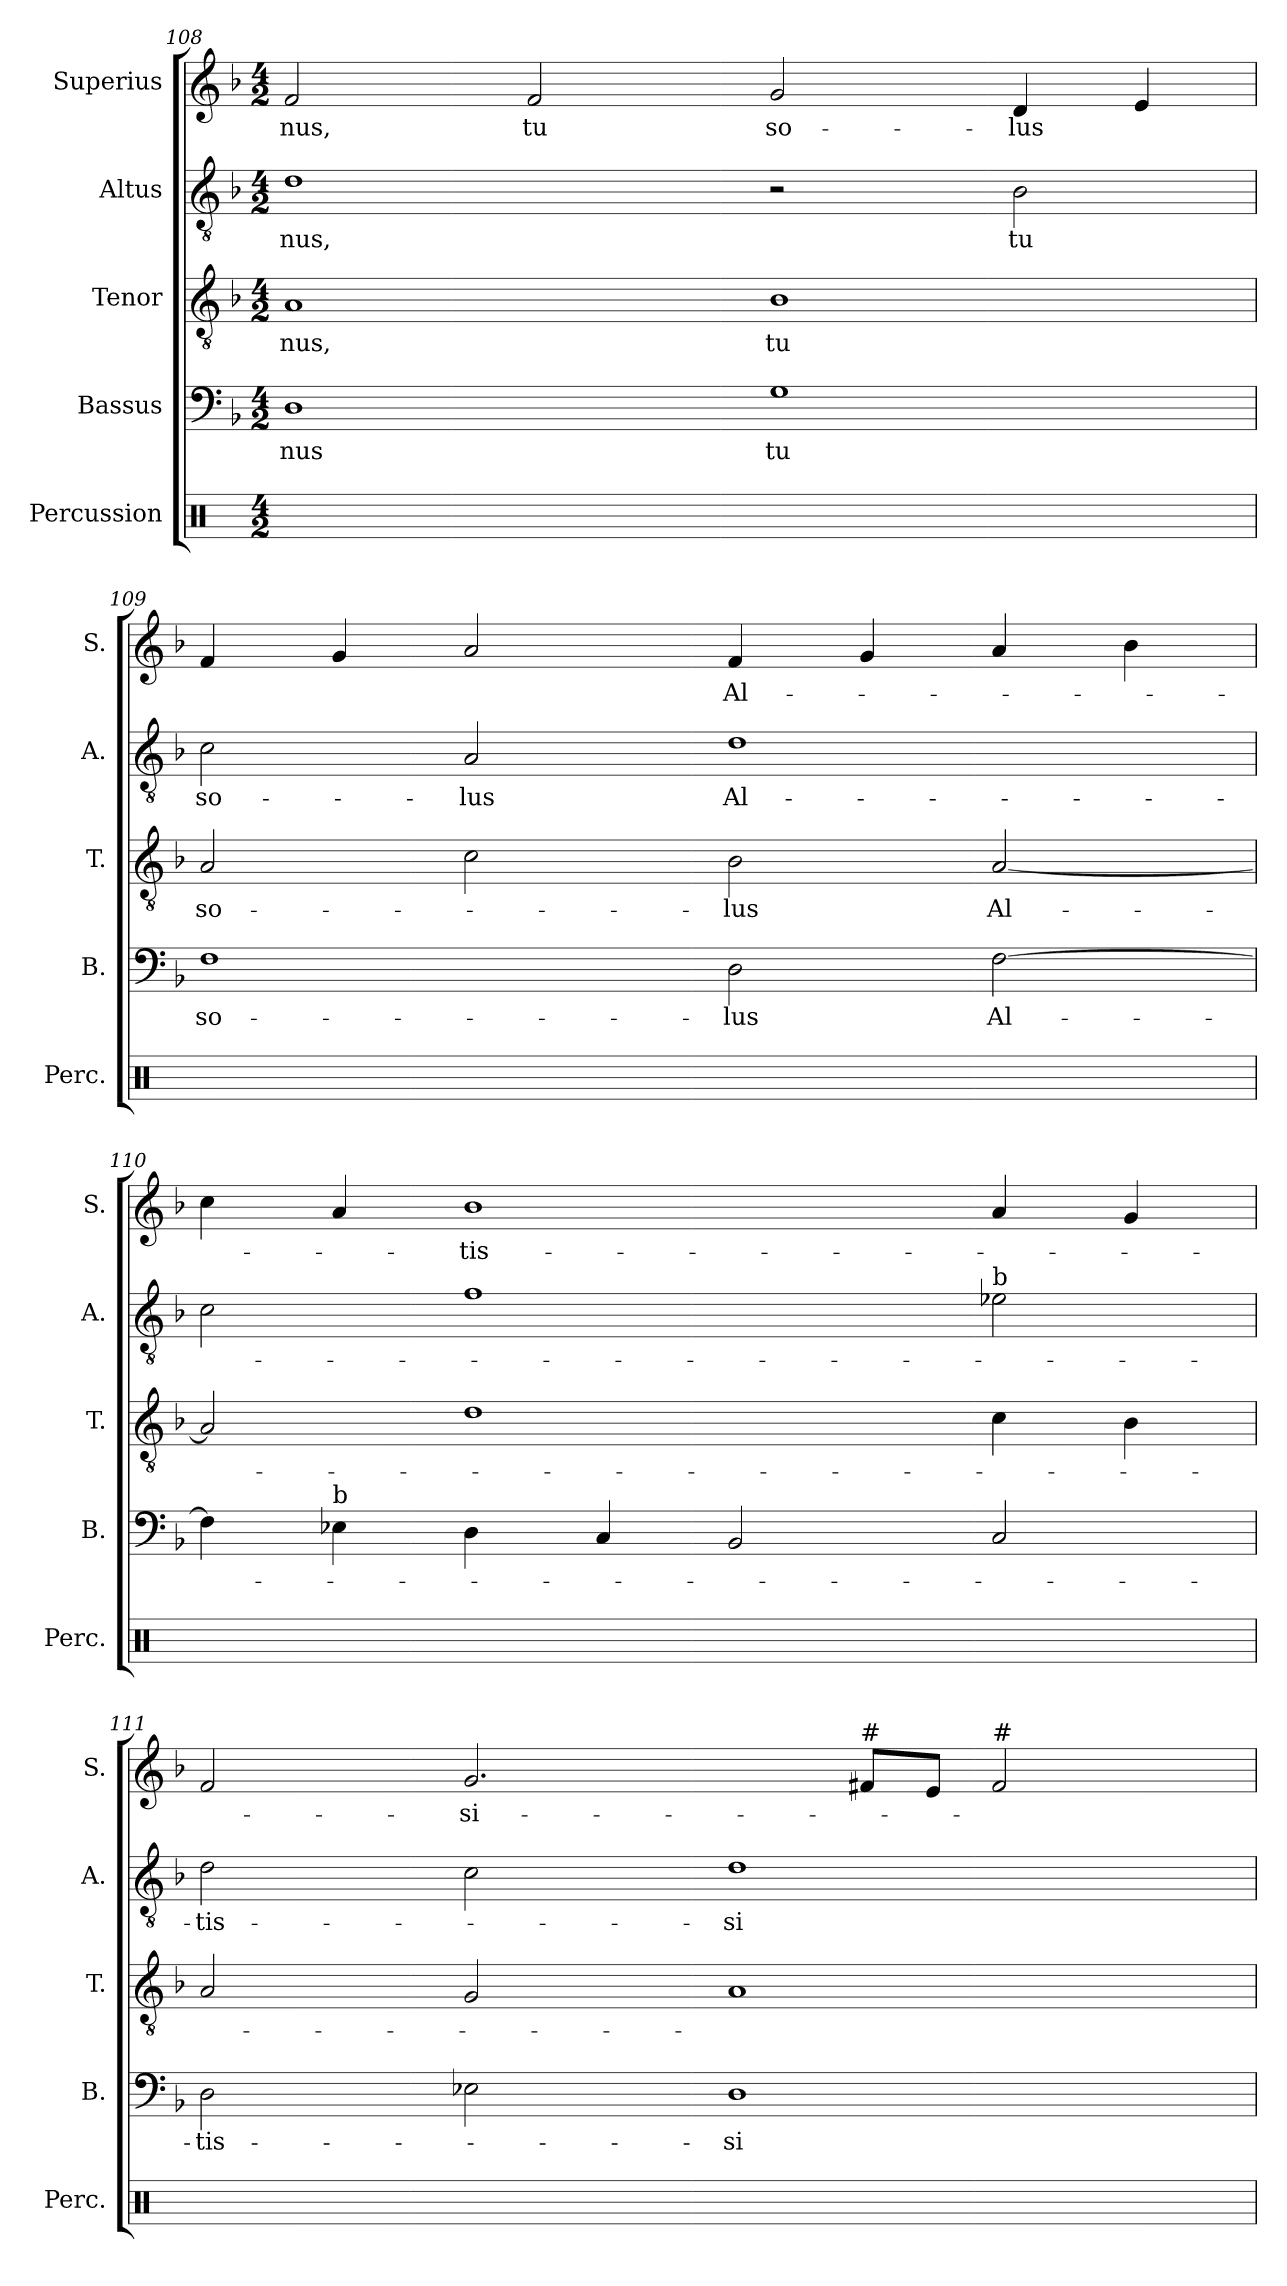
**kern	**kern	**text	**kern	**text	**kern	**text	**kern	**text
*part5	*part4	*part4	*part3	*part3	*part2	*part2	*part1	*part1
*staff5	*staff4	*staff4	*staff3	*staff3	*staff2	*staff2	*staff1	*staff1
*I"Percussion	*I"Bassus	*	*I"Tenor	*	*I"Altus	*	*I"Superius	*
*I'Perc.	*I'B.	*	*I'T.	*	*I'A.	*	*I'S.	*
!!LO:LB:g=z
*clefX	*clefF4	*	*clefGv2	*	*clefGv2	*	*clefG2	*
*	*	*	*ITrd7c12	*	*ITrd7c12	*	*	*
*k[]	*k[b-]	*	*k[b-]	*	*k[b-]	*	*k[b-]	*
*C:	*F:	*	*F:	*	*F:	*	*F:	*
*M4/2	*M4/2	*	*M4/2	*	*M4/2	*	*M4/2	*
=108	=108	=108	=108	=108	=108	=108	=108	=108
!	!	!LO:LY:b:color=#000000	!	!	!	!	!	!
!	!	!	!	!LO:LY:b:color=#000000	!	!	!	!
!	!	!	!	!	!	!LO:LY:b:color=#000000	!	!
!	!	!	!	!	!	!	!	!LO:LY:b:color=#000000
16Rei/LLyy	1Di	-nus	1AAi	-nus,	1Di	-nus,	2fi/	-nus,
16Rei/yy	.	.	.	.	.	.	.	.
16Rei/yy	.	.	.	.	.	.	.	.
16Rei/JJyy	.	.	.	.	.	.	.	.
16Rei/LLyy	.	.	.	.	.	.	.	.
16Rei/yy	.	.	.	.	.	.	.	.
16Rei/yy	.	.	.	.	.	.	.	.
16Rei/JJyy	.	.	.	.	.	.	.	.
!	!	!	!	!	!	!	!	!LO:LY:b:color=#000000
16Rei/LLyy	.	.	.	.	.	.	2fi/	tu
16Rei/yy	.	.	.	.	.	.	.	.
16Rei/yy	.	.	.	.	.	.	.	.
16Rei/JJyy	.	.	.	.	.	.	.	.
16Rei/LLyy	.	.	.	.	.	.	.	.
16Rei/yy	.	.	.	.	.	.	.	.
16Rei/yy	.	.	.	.	.	.	.	.
16Rei/JJyy	.	.	.	.	.	.	.	.
!	!	!LO:LY:b:color=#000000	!	!	!	!	!	!
!	!	!	!	!LO:LY:b:color=#000000	!	!	!	!
!	!	!	!	!	!	!	!	!LO:LY:b:color=#000000
16Rei/LLyy	1Gi	tu	1BB-i	tu	2r	.	2gi/	so-
16Rei/yy	.	.	.	.	.	.	.	.
16Rei/yy	.	.	.	.	.	.	.	.
16Rei/JJyy	.	.	.	.	.	.	.	.
16Rei/LLyy	.	.	.	.	.	.	.	.
16Rei/yy	.	.	.	.	.	.	.	.
16Rei/yy	.	.	.	.	.	.	.	.
16Rei/JJyy	.	.	.	.	.	.	.	.
!	!	!	!	!	!	!LO:LY:b:color=#000000	!	!
!	!	!	!	!	!	!	!	!LO:LY:b:color=#000000
16Rei/LLyy	.	.	.	.	2BB-i\	tu	4di/	-lus
16Rei/yy	.	.	.	.	.	.	.	.
16Rei/yy	.	.	.	.	.	.	.	.
16Rei/JJyy	.	.	.	.	.	.	.	.
16Rei/LLyy	.	.	.	.	.	.	4ei/	.
16Rei/yy	.	.	.	.	.	.	.	.
16Rei/yy	.	.	.	.	.	.	.	.
16Rei/JJyy	.	.	.	.	.	.	.	.
=109	=109	=109	=109	=109	=109	=109	=109	=109
!	!	!LO:LY:b:color=#000000	!	!	!	!	!	!
!	!	!	!	!LO:LY:b:color=#000000	!	!	!	!
!	!	!	!	!	!	!LO:LY:b:color=#000000	!	!
16Rei/LLyy	1Fi	so-	2AAi/	so-	2Ci\	so-	4fi/	.
16Rei/yy	.	.	.	.	.	.	.	.
16Rei/yy	.	.	.	.	.	.	.	.
16Rei/JJyy	.	.	.	.	.	.	.	.
16Rei/LLyy	.	.	.	.	.	.	4gi/	.
16Rei/yy	.	.	.	.	.	.	.	.
16Rei/yy	.	.	.	.	.	.	.	.
16Rei/JJyy	.	.	.	.	.	.	.	.
!	!	!	!	!	!	!LO:LY:b:color=#000000	!	!
16Rei/LLyy	.	.	2Ci\	.	2AAi/	-lus	2ai/	.
16Rei/yy	.	.	.	.	.	.	.	.
16Rei/yy	.	.	.	.	.	.	.	.
16Rei/JJyy	.	.	.	.	.	.	.	.
16Rei/LLyy	.	.	.	.	.	.	.	.
16Rei/yy	.	.	.	.	.	.	.	.
16Rei/yy	.	.	.	.	.	.	.	.
16Rei/JJyy	.	.	.	.	.	.	.	.
!	!	!LO:LY:b:color=#000000	!	!	!	!	!	!
!	!	!	!	!LO:LY:b:color=#000000	!	!	!	!
!	!	!	!	!	!	!LO:LY:b:color=#000000	!	!
!	!	!	!	!	!	!	!	!LO:LY:b:color=#000000
16Rei/LLyy	2Di\	-lus	2BB-i\	-lus	1Di	Al-	4fi/	Al-
16Rei/yy	.	.	.	.	.	.	.	.
16Rei/yy	.	.	.	.	.	.	.	.
16Rei/JJyy	.	.	.	.	.	.	.	.
16Rei/LLyy	.	.	.	.	.	.	4gi/	.
16Rei/yy	.	.	.	.	.	.	.	.
16Rei/yy	.	.	.	.	.	.	.	.
16Rei/JJyy	.	.	.	.	.	.	.	.
!	!	!LO:LY:b:color=#000000	!	!	!	!	!	!
!	!	!	!	!LO:LY:b:color=#000000	!	!	!	!
16Rei/LLyy	[>2Fi\	Al-	[<2AAi/	Al-	.	.	4ai/	.
16Rei/yy	.	.	.	.	.	.	.	.
16Rei/yy	.	.	.	.	.	.	.	.
16Rei/JJyy	.	.	.	.	.	.	.	.
16Rei/LLyy	.	.	.	.	.	.	4b-i\	.
16Rei/yy	.	.	.	.	.	.	.	.
16Rei/yy	.	.	.	.	.	.	.	.
16Rei/JJyy	.	.	.	.	.	.	.	.
=110	=110	=110	=110	=110	=110	=110	=110	=110
16Rei/LLyy	4Fi\]	.	2AAi/]	.	2Ci\	.	4cci\	.
16Rei/yy	.	.	.	.	.	.	.	.
16Rei/yy	.	.	.	.	.	.	.	.
16Rei/JJyy	.	.	.	.	.	.	.	.
!	!LO:TX:a:t=b	!	!	!	!	!	!	!
16Rei/LLyy	4E-j\	.	.	.	.	.	4ai/	.
16Rei/yy	.	.	.	.	.	.	.	.
16Rei/yy	.	.	.	.	.	.	.	.
16Rei/JJyy	.	.	.	.	.	.	.	.
!	!	!	!	!	!	!	!	!LO:LY:b:color=#000000
16Rei/LLyy	4Di\	.	1Di	.	1Fi	.	1b-i	-tis-
16Rei/yy	.	.	.	.	.	.	.	.
16Rei/yy	.	.	.	.	.	.	.	.
16Rei/JJyy	.	.	.	.	.	.	.	.
16Rei/LLyy	4Ci/	.	.	.	.	.	.	.
16Rei/yy	.	.	.	.	.	.	.	.
16Rei/yy	.	.	.	.	.	.	.	.
16Rei/JJyy	.	.	.	.	.	.	.	.
16Rei/LLyy	2BB-i/	.	.	.	.	.	.	.
16Rei/yy	.	.	.	.	.	.	.	.
16Rei/yy	.	.	.	.	.	.	.	.
16Rei/JJyy	.	.	.	.	.	.	.	.
16Rei/LLyy	.	.	.	.	.	.	.	.
16Rei/yy	.	.	.	.	.	.	.	.
16Rei/yy	.	.	.	.	.	.	.	.
16Rei/JJyy	.	.	.	.	.	.	.	.
!	!	!	!	!	!LO:TX:a:t=b	!	!	!
16Rei/LLyy	2Ci/	.	4Ci\	.	2E-j\	.	4ai/	.
16Rei/yy	.	.	.	.	.	.	.	.
16Rei/yy	.	.	.	.	.	.	.	.
16Rei/JJyy	.	.	.	.	.	.	.	.
16Rei/LLyy	.	.	4BB-i\	.	.	.	4gi/	.
16Rei/yy	.	.	.	.	.	.	.	.
16Rei/yy	.	.	.	.	.	.	.	.
16Rei/JJyy	.	.	.	.	.	.	.	.
=111	=111	=111	=111	=111	=111	=111	=111	=111
!	!	!LO:LY:b:color=#000000	!	!	!	!	!	!
!	!	!	!	!	!	!LO:LY:b:color=#000000	!	!
16Rei/LLyy	2Di\	-tis-	2AAi/	.	2Di\	-tis-	2fi/	.
16Rei/yy	.	.	.	.	.	.	.	.
16Rei/yy	.	.	.	.	.	.	.	.
16Rei/JJyy	.	.	.	.	.	.	.	.
16Rei/LLyy	.	.	.	.	.	.	.	.
16Rei/yy	.	.	.	.	.	.	.	.
16Rei/yy	.	.	.	.	.	.	.	.
16Rei/JJyy	.	.	.	.	.	.	.	.
!	!	!	!	!	!	!	!	!LO:LY:b:color=#000000
16Rei/LLyy	2E-Xi\	.	2GGi/	.	2Ci\	.	2.gi/	-si-
16Rei/yy	.	.	.	.	.	.	.	.
16Rei/yy	.	.	.	.	.	.	.	.
16Rei/JJyy	.	.	.	.	.	.	.	.
16Rei/LLyy	.	.	.	.	.	.	.	.
16Rei/yy	.	.	.	.	.	.	.	.
16Rei/yy	.	.	.	.	.	.	.	.
16Rei/JJyy	.	.	.	.	.	.	.	.
!	!	!LO:LY:b:color=#000000	!	!	!	!	!	!
!	!	!	!	!	!	!LO:LY:b:color=#000000	!	!
16Rei/LLyy	1Di	-si-	1AAi	.	1Di	-si-	.	.
16Rei/yy	.	.	.	.	.	.	.	.
16Rei/yy	.	.	.	.	.	.	.	.
16Rei/JJyy	.	.	.	.	.	.	.	.
!	!	!	!	!	!	!	!LO:TX:a:t=#	!
16Rei/LLyy	.	.	.	.	.	.	8f#j/L	.
16Rei/yy	.	.	.	.	.	.	.	.
16Rei/yy	.	.	.	.	.	.	8ei/J	.
16Rei/JJyy	.	.	.	.	.	.	.	.
!	!	!	!	!	!	!	!LO:TX:a:t=#	!
16Rei/LLyy	.	.	.	.	.	.	2f#j/	.
16Rei/yy	.	.	.	.	.	.	.	.
16Rei/yy	.	.	.	.	.	.	.	.
16Rei/JJyy	.	.	.	.	.	.	.	.
16Rei/LLyy	.	.	.	.	.	.	.	.
16Rei/yy	.	.	.	.	.	.	.	.
16Rei/yy	.	.	.	.	.	.	.	.
16Rei/JJyy	.	.	.	.	.	.	.	.
=	=	=	=	=	=	=	=	=
*-	*-	*-	*-	*-	*-	*-	*-	*-
